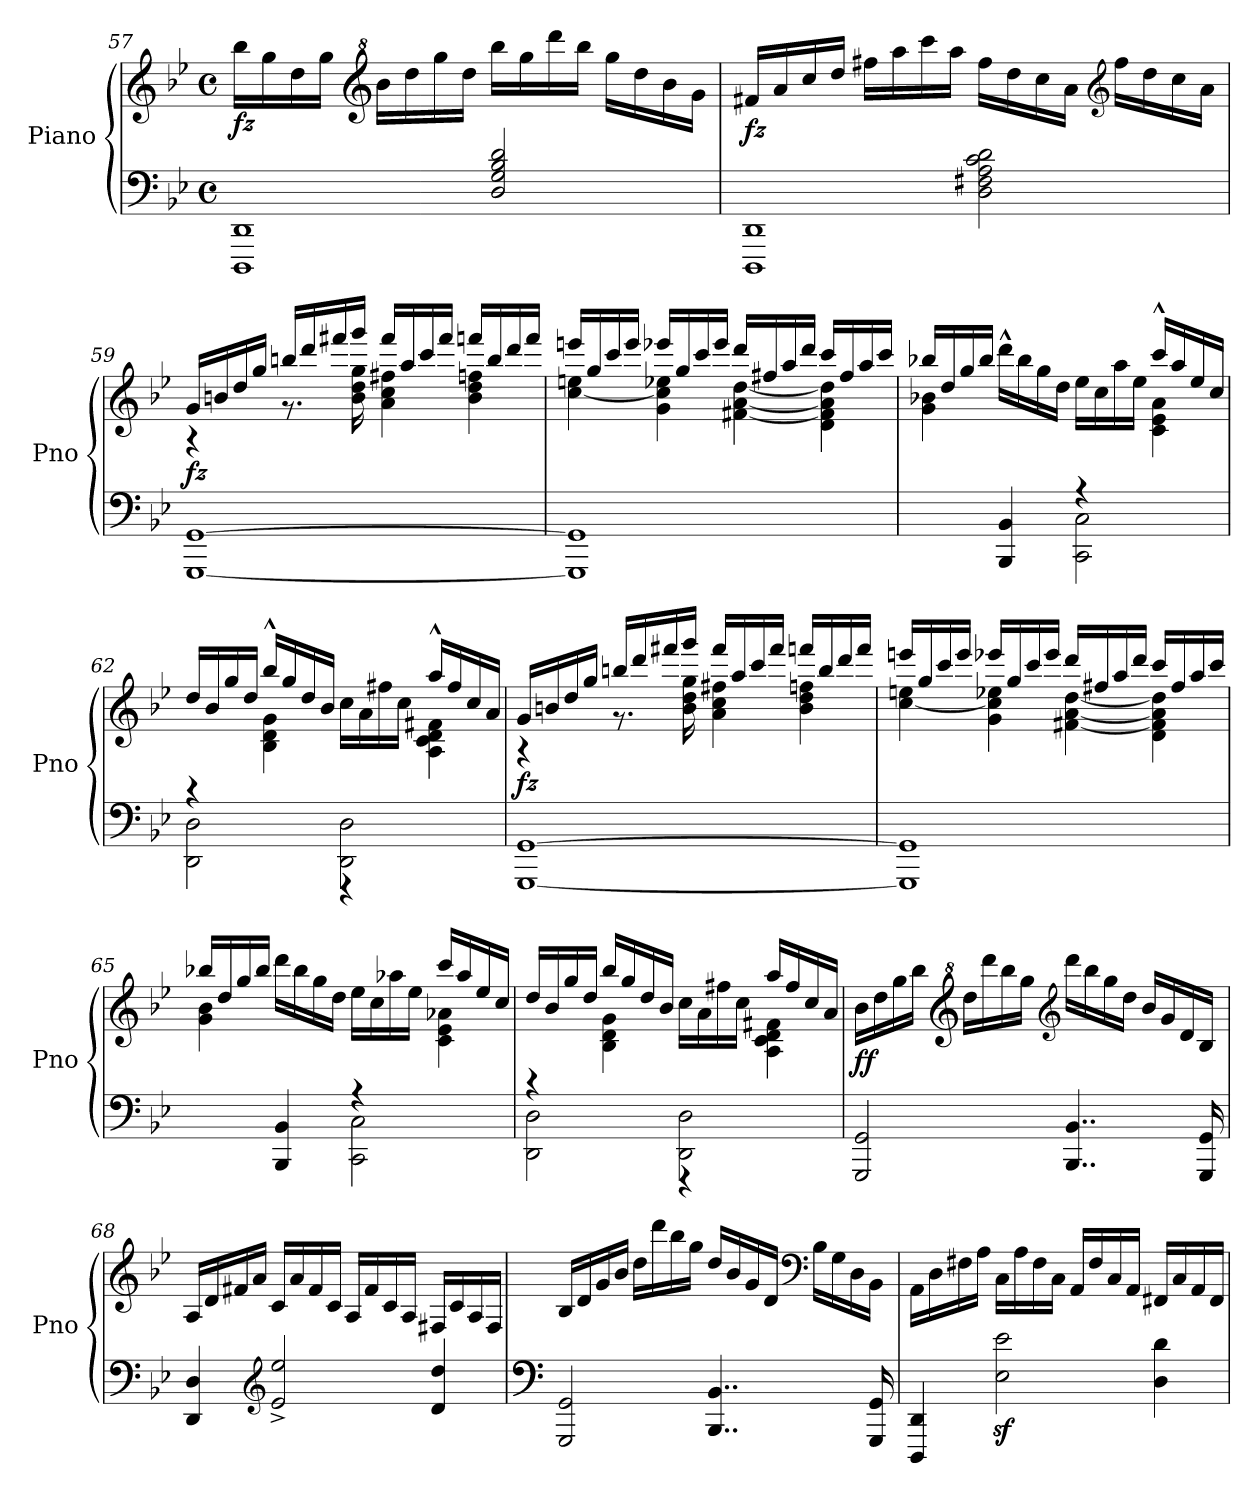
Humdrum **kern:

**kern	**kern	**dynam
*part1	*part1	*part1
*staff2	*staff1	*staff1/2
*I"Piano	*	*
*I'Pno	*	*
*clefF4	*clefG2	*
*k[b-e-]	*k[b-e-]	*
*M4/4	*M4/4	*
*met(c)	*met(c)	*
=57	=57	=57
*^	*	*
!	!	!	!LO:DY:b
2ryy	1DDD 1DD	16bb-\LL	fz
.	.	16gg\	.
.	.	16dd\	.
.	.	16gg\JJ	.
*	*	*clefG^2	*
.	.	16bb-\LL	.
.	.	16ddd\	.
.	.	16ggg\	.
.	.	16ddd\JJ	.
2D/ 2G/ 2B-/ 2d/	.	16bbb-\LL	.
.	.	16ggg\	.
.	.	16dddd\	.
.	.	16bbb-\JJ	.
.	.	16ggg\LL	.
.	.	16ddd\	.
.	.	16bb-\	.
.	.	16gg\JJ	.
=58	=58	=58	=58
!	!	!	!LO:DY:b
1DDD 1DD	2ryy	16ff#X/LL	fz
.	.	16aa/	.
.	.	16ccc/	.
.	.	16ddd/JJ	.
.	.	16fff#X\LL	.
.	.	16aaa\	.
.	.	16cccc\	.
.	.	16aaa\JJ	.
.	2D\ 2F#X\ 2A\ 2c\ 2d\	16fff#\LL	.
.	.	16ddd\	.
.	.	16ccc\	.
.	.	16aa\JJ	.
*	*	*clefG2	*
.	.	16ff#\LL	.
.	.	16dd\	.
.	.	16cc\	.
.	.	16a\JJ	.
*v	*v	*	*
=59	=59	=59
*	*^	*
!	!	!	!LO:DY:b
[1GGG [1GG	16g/LL	4r	fz
.	16bn/	.	.
.	16dd/	.	.
.	16gg/JJ	.	.
.	16bbn/LL	8.r	.
.	16ddd/	.	.
.	16fff#X/	.	.
.	16ggg/JJ	16b\ 16dd\ 16gg\	.
.	16fff#/LL	4a\ 4cc\ 4ff#X\	.
.	16aa/	.	.
.	16ccc/	.	.
.	16fff#/JJ	.	.
.	16fffn/LL	4b\ 4dd\ 4ffn\	.
.	16bb/	.	.
.	16ddd/	.	.
.	16fff/JJ	.	.
=60	=60	=60	=60
1GGG] 1GG]	16eeen/LL	[4cc\ 4een\	.
.	16gg/	.	.
.	16ccc/	.	.
.	16eee/JJ	.	.
.	16eee-X/LL	4g\ 4cc\] 4ee-X\	.
.	16gg/	.	.
.	16ccc/	.	.
.	16eee-/JJ	.	.
.	16ddd/LL	[4f#X\ [4a\ [4dd\	.
.	16ff#X/	.	.
.	16aa/	.	.
.	16ddd/JJ	.	.
.	16ccc/LL	4d\ 4f#\] 4a\] 4dd\]	.
.	16ff#/	.	.
.	16aa/	.	.
.	16ccc/JJ	.	.
=61	=61	=61	=61
*^	*	*	*
4ryy	2ryy	16bb-X/LL	4g\ 4b-X\	.
.	.	16dd/	.	.
.	.	16gg/	.	.
.	.	16bb-/JJ	.	.
4BBB-/ 4BB-/	.	16ddd^^\LL	2ryy	.
.	.	16bb-\	.	.
.	.	16gg\	.	.
.	.	16dd\JJ	.	.
4r	2CC\ 2C\	16ee-\LL	.	.
.	.	16cc\	.	.
.	.	16aa\	.	.
.	.	16ee-\JJ	.	.
4ryy	.	16ccc^^/LL	4c\ 4e-\ 4a\	.
.	.	16aa/	.	.
.	.	16ee-/	.	.
.	.	16cc/JJ	.	.
=62	=62	=62	=62	=62
4r	2DD\ 2D\	16dd/LL	4ryy	.
.	.	16b-/	.	.
.	.	16gg/	.	.
.	.	16dd/JJ	.	.
4ryy	.	16bb-^^/LL	4B-\ 4d\ 4g\	.
.	.	16gg/	.	.
.	.	16dd/	.	.
.	.	16b-/JJ	.	.
2DD\ 2D\	4r	16cc\LL	4ryy	.
.	.	16a\	.	.
.	.	16ff#X\	.	.
.	.	16cc\JJ	.	.
.	4ryy	16aa^^/LL	4A\ 4c\ 4d\ 4f#X\	.
.	.	16ff#/	.	.
.	.	16cc/	.	.
.	.	16a/JJ	.	.
*v	*v	*	*	*
=63	=63	=63	=63
!	!	!	!LO:DY:b
[1GGG [1GG	16g/LL	4r	fz
.	16bn/	.	.
.	16dd/	.	.
.	16gg/JJ	.	.
.	16bbn/LL	8.r	.
.	16ddd/	.	.
.	16fff#X/	.	.
.	16ggg/JJ	16b\ 16dd\ 16gg\	.
.	16fff#/LL	4a\ 4cc\ 4ff#X\	.
.	16aa/	.	.
.	16ccc/	.	.
.	16fff#/JJ	.	.
.	16fffn/LL	4b\ 4dd\ 4ffn\	.
.	16bb/	.	.
.	16ddd/	.	.
.	16fff/JJ	.	.
=64	=64	=64	=64
1GGG] 1GG]	16eeen/LL	[4cc\ 4een\	.
.	16gg/	.	.
.	16ccc/	.	.
.	16eee/JJ	.	.
.	16eee-X/LL	4g\ 4cc\] 4ee-X\	.
.	16gg/	.	.
.	16ccc/	.	.
.	16eee-/JJ	.	.
.	16ddd/LL	[4f#X\ [4a\ [4dd\	.
.	16ff#X/	.	.
.	16aa/	.	.
.	16ddd/JJ	.	.
.	16ccc/LL	4d\ 4f#\] 4a\] 4dd\]	.
.	16ff#/	.	.
.	16aa/	.	.
.	16ccc/JJ	.	.
=65	=65	=65	=65
*^	*	*	*
4ryy	2ryy	16bb-X/LL	4g\ 4b-\	.
.	.	16dd/	.	.
.	.	16gg/	.	.
.	.	16bb-/JJ	.	.
4BBB-/ 4BB-/	.	16ddd\LL	2ryy	.
.	.	16bb-\	.	.
.	.	16gg\	.	.
.	.	16dd\JJ	.	.
4r	2CC\ 2C\	16ee-\LL	.	.
.	.	16cc\	.	.
.	.	16aa-X\	.	.
.	.	16ee-\JJ	.	.
4ryy	.	16ccc/LL	4c\ 4e-\ 4a-X\	.
.	.	16aa-/	.	.
.	.	16ee-/	.	.
.	.	16cc/JJ	.	.
=66	=66	=66	=66	=66
4r	2DD\ 2D\	16dd/LL	4ryy	.
.	.	16b-/	.	.
.	.	16gg/	.	.
.	.	16dd/JJ	.	.
4ryy	.	16bb-/LL	4B-\ 4d\ 4g\	.
.	.	16gg/	.	.
.	.	16dd/	.	.
.	.	16b-/JJ	.	.
2DD\ 2D\	4r	16cc\LL	4ryy	.
.	.	16a\	.	.
.	.	16ff#X\	.	.
.	.	16cc\JJ	.	.
.	4ryy	16aa/LL	4A\ 4c\ 4d\ 4f#X\	.
.	.	16ff#/	.	.
.	.	16cc/	.	.
.	.	16a/JJ	.	.
*v	*v	*	*	*
*	*v	*v	*
=67	=67	=67
!	!	!LO:DY:b
2GGG/ 2GG/	16b-\LL	ff
.	16dd\	.
.	16gg\	.
.	16bb-\JJ	.
*	*clefG^2	*
.	16ddd\LL	.
.	16dddd\	.
.	16bbb-\	.
.	16ggg\JJ	.
*	*clefG2	*
4..BBB-/ 4..BB-/	16ddd\LL	.
.	16bb-\	.
.	16gg\	.
.	16dd\JJ	.
.	16b-/LL	.
.	16g/	.
.	16d/	.
16GGG/ 16GG/	16B-/JJ	.
=68	=68	=68
4DD/ 4D/	16A/LL	.
.	16d/	.
.	16f#X/	.
.	16a/JJ	.
*clefG2	*	*
2e-/^ 2ee-/^	16c/LL	.
.	16a/	.
.	16f#/	.
.	16c/JJ	.
.	16A/LL	.
.	16f#/	.
.	16c/	.
.	16A/JJ	.
4d/ 4dd/	16F#X/LL	.
.	16c/	.
.	16A/	.
.	16F#/JJ	.
=69	=69	=69
*clefF4	*	*
2GGG/ 2GG/	16B-/LL	.
.	16d/	.
.	16g/	.
.	16b-/JJ	.
.	16dd\LL	.
.	16ddd\	.
.	16bb-\	.
.	16gg\JJ	.
4..BBB-/ 4..BB-/	16dd/LL	.
.	16b-/	.
.	16g/	.
.	16d/JJ	.
*	*clefF4	*
.	16B-\LL	.
.	16G\	.
.	16D\	.
16GGG/ 16GG/	16BB-\JJ	.
=70	=70	=70
4DDD/ 4DD/	16AA\LL	.
.	16D\	.
.	16F#X\	.
.	16A\JJ	.
2E-\z< 2e-\z<	16C\LL	.
.	16A\	.
.	16F#\	.
.	16C\JJ	.
.	16AA/LL	.
.	16F#/	.
.	16C/	.
.	16AA/JJ	.
4D\ 4d\	16FF#X/LL	.
.	16C/	.
.	16AA/	.
.	16FF#/JJ	.
=	=	=
*-	*-	*-
